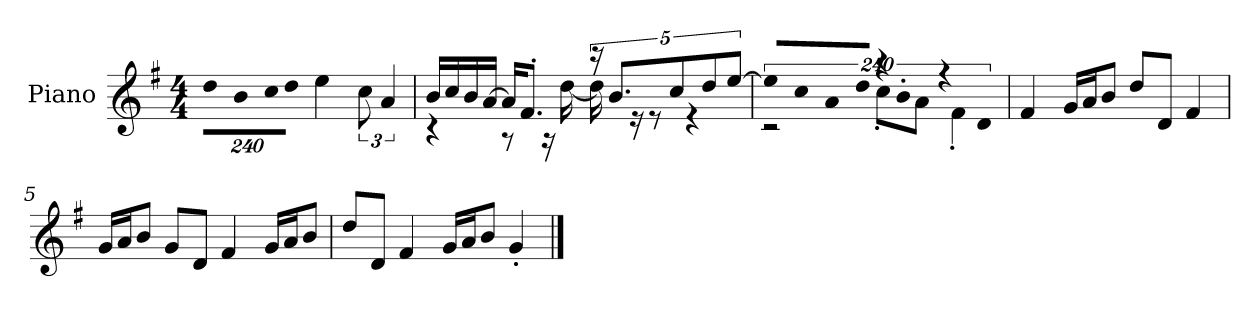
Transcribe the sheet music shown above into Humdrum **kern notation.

**kern
*part1
*staff1
*I"Piano
*I'P-no
*clefG2
*k[f#]
*M4/4
*MM90
*Xbrackettup
=1
!LO:N:vis=8
960%137dd\L
!LO:N:vis=8
960%137b\
!LO:N:vis=16
1920%137cc\K
!LO:N:vis=8
960%137dd\J
4ee\
*brackettup
12cc\
6a/
=2
*^
16b/LL	4r
16cc/	.
16b/	.
[16a/JJ	.
16a/KL]	8r
8.f#'/J	.
.	16r
.	[16dd\
20r	16dd\]
10.b/L	.
.	16r
.	8r
10cc/	.
.	4r
10dd/	.
[10ee/J	.
=3	=3
!LO:N:vis=8	!
960%137ee/L]	2r
!LO:N:vis=8	!
960%137cc/	.
!LO:N:vis=8	!
960%137a/	.
!LO:N:vis=16	!
1920%137dd/Jk	.
!LO:N:vis=16	!
1920%137r	.
.	8cc'\L
!LO:N:vis=8	!
960%137b'/	.
.	8a\J
!LO:N:vis=8	!
960%137r	.
.	4f#'\
!LO:N:vis=8	!
960%137d/	.
960ryy	.
*v	*v
!!LO:LB:g=z
=4
4f#/
16g/LL
16a/J
8b/J
8dd/L
8d/J
4f#/
=5
16g/LL
16a/J
8b/J
8g/L
8d/J
4f#/
16g/LL
16a/J
8b/J
=6
8dd/L
8d/J
4f#/
16g/LL
16a/J
8b/J
4g'/
==
*-
